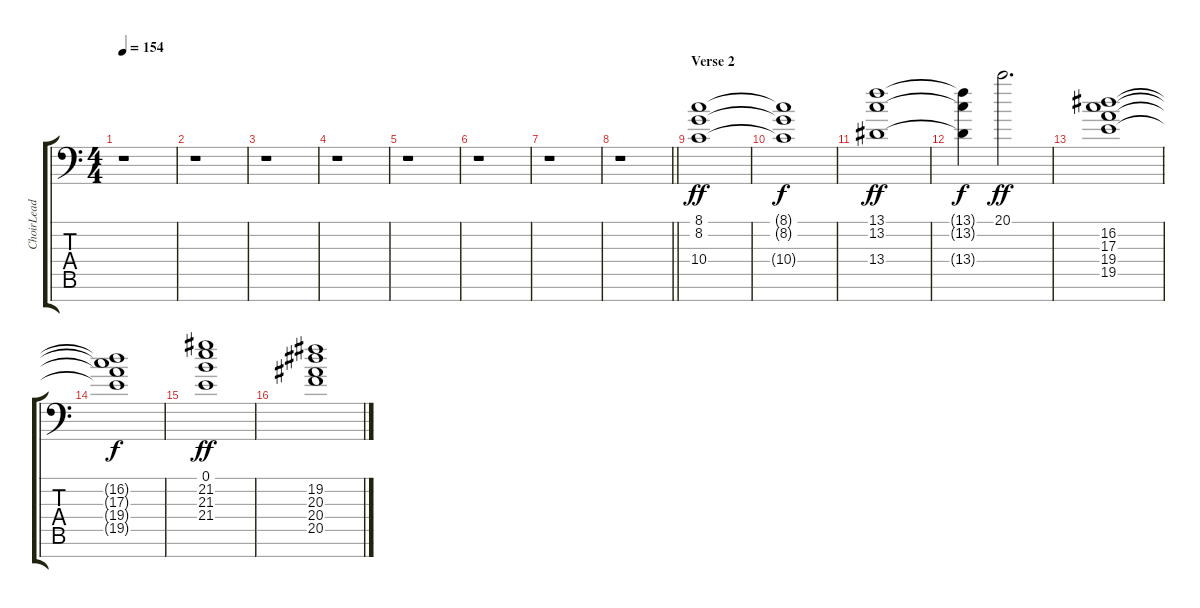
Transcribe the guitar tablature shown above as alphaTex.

\track ("ChoirLead" "ChoirLead") {instrument synthvoice}
\staff {score tabs}
\tuning (E4 B3 G3 D3 A2 E2 C-1) {hide}
\ts (4 4)
\tempo 154
\clef f4
\ks c
r.1{dy ff} |
r.1 |
r.1 |
r.1 |
r.1 |
r.1 |
r.1 |
\barLineRight lightlight
r.1 |
\section ("" "Verse 2")
(8.1 8.2 10.4).1 |
(8.1{t} 8.2{t} 10.4{t}).1{dy f} |
(13.1 13.2 13.4).1{dy ff} |
(13.1{t} 13.2{t} 13.4{t}).4{dy f} 20.1.2{d dy ff} |
(16.2 17.3 19.4 19.5).1 |
(16.2{t} 17.3{t} 19.4{t} 19.5{t}).1{dy f} |
(0.1 21.2 21.3 21.4).1{dy ff} |
(19.2 20.3 20.4 20.5).1
